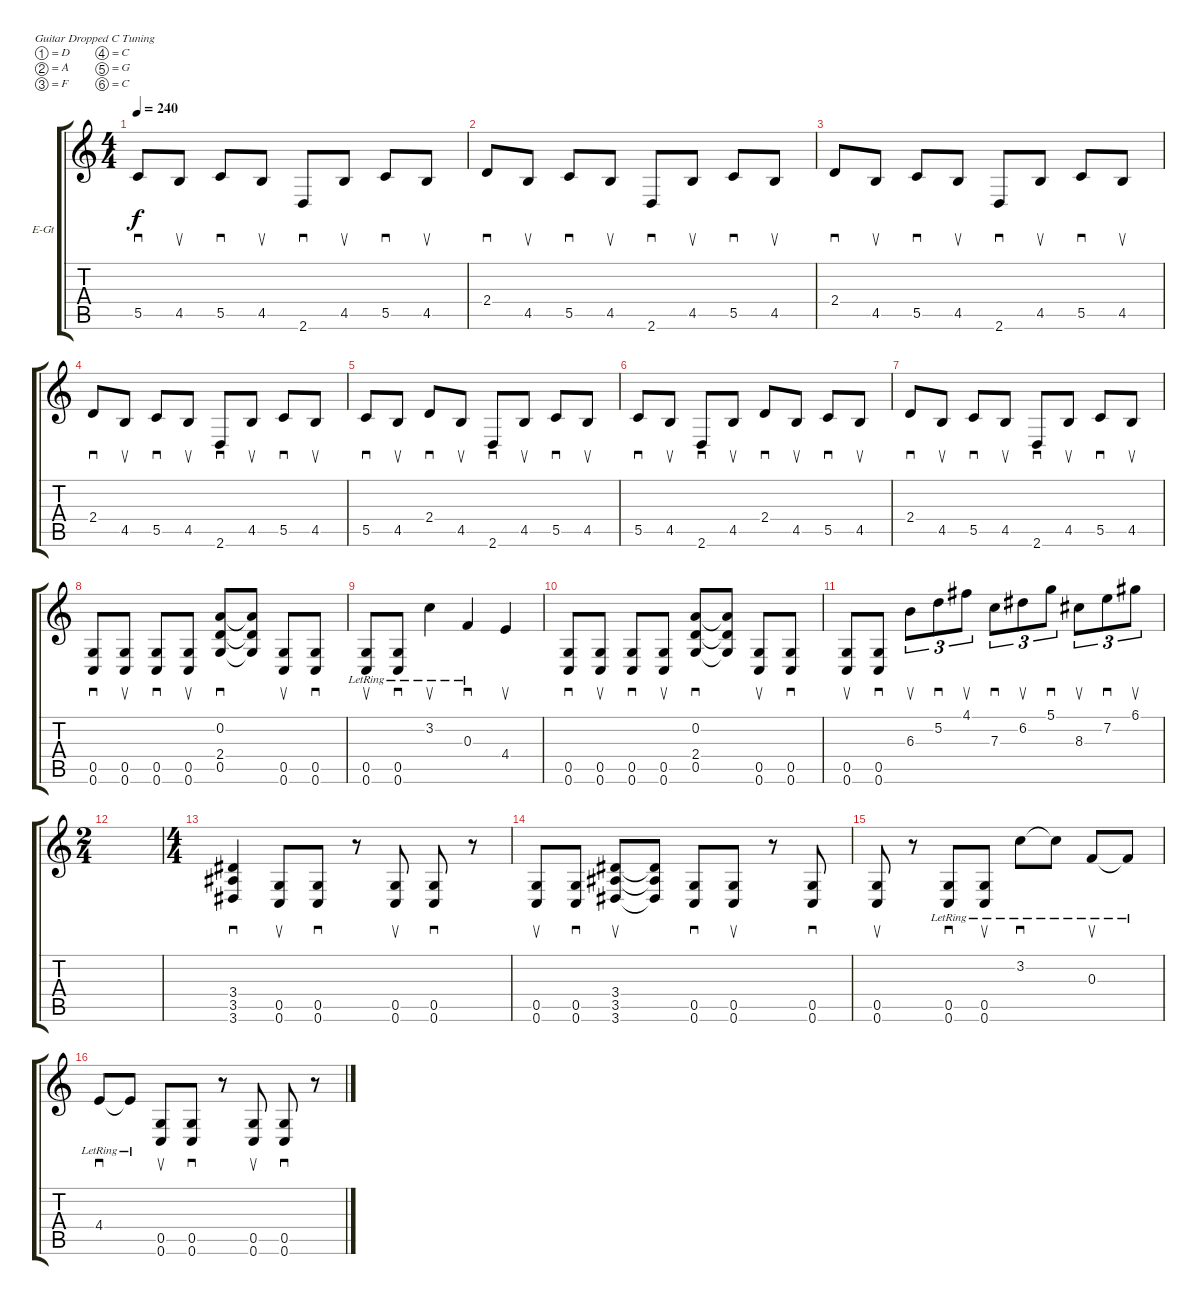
\bracketExtendMode groupsimilarinstruments
\firstSystemTrackNameOrientation horizontal
\otherSystemsTrackNameOrientation horizontal
\track ("Electric Guitar 1" "E-Gt") {instrument distortionguitar}
\staff {score tabs}
\tuning (D4 A3 F3 C3 G2 C2)
\ts (4 4)
\tempo 240
\clef g2
\ks c
5.5.8{sd dy f} 4.5.8{su} 5.5.8{sd} 4.5.8{su} 2.6.8{sd} 4.5.8{su} 5.5.8{sd} 4.5.8{su} |
2.4.8{sd} 4.5.8{su} 5.5.8{sd} 4.5.8{su} 2.6.8{sd} 4.5.8{su} 5.5.8{sd} 4.5.8{su} |
2.4.8{sd} 4.5.8{su} 5.5.8{sd} 4.5.8{su} 2.6.8{sd} 4.5.8{su} 5.5.8{sd} 4.5.8{su} |
2.4.8{sd} 4.5.8{su} 5.5.8{sd} 4.5.8{su} 2.6.8{sd} 4.5.8{su} 5.5.8{sd} 4.5.8{su} |
5.5.8{sd} 4.5.8{su} 2.4.8{sd} 4.5.8{su} 2.6.8{sd} 4.5.8{su} 5.5.8{sd} 4.5.8{su} |
5.5.8{sd} 4.5.8{su} 2.6.8{sd} 4.5.8{su} 2.4.8{sd} 4.5.8{su} 5.5.8{sd} 4.5.8{su} |
2.4.8{sd} 4.5.8{su} 5.5.8{sd} 4.5.8{su} 2.6.8{sd} 4.5.8{su} 5.5.8{sd} 4.5.8{su} |
(0.5 0.6).8{sd} (0.5 0.6).8{su} (0.5 0.6).8{sd} (0.5 0.6).8{su} (0.2 2.4 0.5).8{sd} (0.5{t} 2.4{t} 0.2{t}).8 (0.5 0.6).8{su} (0.5 0.6).8{sd} |
(0.5{lr} 0.6{lr}).8{su} (0.5{lr} 0.6{lr}).8{sd} 3.2{lr}.4{su} 0.3{lr}.4{sd} 4.4.4{su} |
(0.5 0.6).8{sd} (0.5 0.6).8{su} (0.5 0.6).8{sd} (0.5 0.6).8{su} (0.2 2.4 0.5).8{sd} (0.5{t} 2.4{t} 0.2{t}).8 (0.5 0.6).8{su} (0.5 0.6).8{sd} |
(0.5 0.6).8{su} (0.6 0.5).8{sd} 6.3.8{su tu (3 2)} 5.2.8{sd tu (3 2)} 4.1.8{su tu (3 2)} 7.3.8{sd tu (3 2)} 6.2.8{su tu (3 2)} 5.1.8{sd tu (3 2)} 8.3.8{su tu (3 2)} 7.2.8{sd tu (3 2)} 6.1.8{su tu (3 2)} |
\ts (2 4)
|
\ts (4 4)
(3.4 3.5 3.6).4{sd} (0.5 0.6).8{su} (0.5 0.6).8{sd} r.8 (0.5 0.6).8{su} (0.5 0.6).8{sd} r.8 |
(0.6 0.5).8{su} (0.6 0.5).8{sd} (3.4 3.5 3.6).8{su} (3.5{t} 3.4{t} 3.6{t}).8 (0.5 0.6).8{sd} (0.6 0.5).8{su} r.8 (0.5 0.6).8{sd} |
(0.6 0.5).8{su} r.8 (0.5{lr} 0.6{lr}).8{sd} (0.6{lr} 0.5{lr}).8{su} 3.2{lr}.8{sd} 3.2{lr t}.8 0.3{lr}.8{su} 0.3{lr t}.8 |
4.4{lr}.8{sd} 4.4{lr t}.8 (0.5 0.6).8{su} (0.6 0.5).8{sd} r.8 (0.5 0.6).8{su} (0.6 0.5).8{sd} r.8
